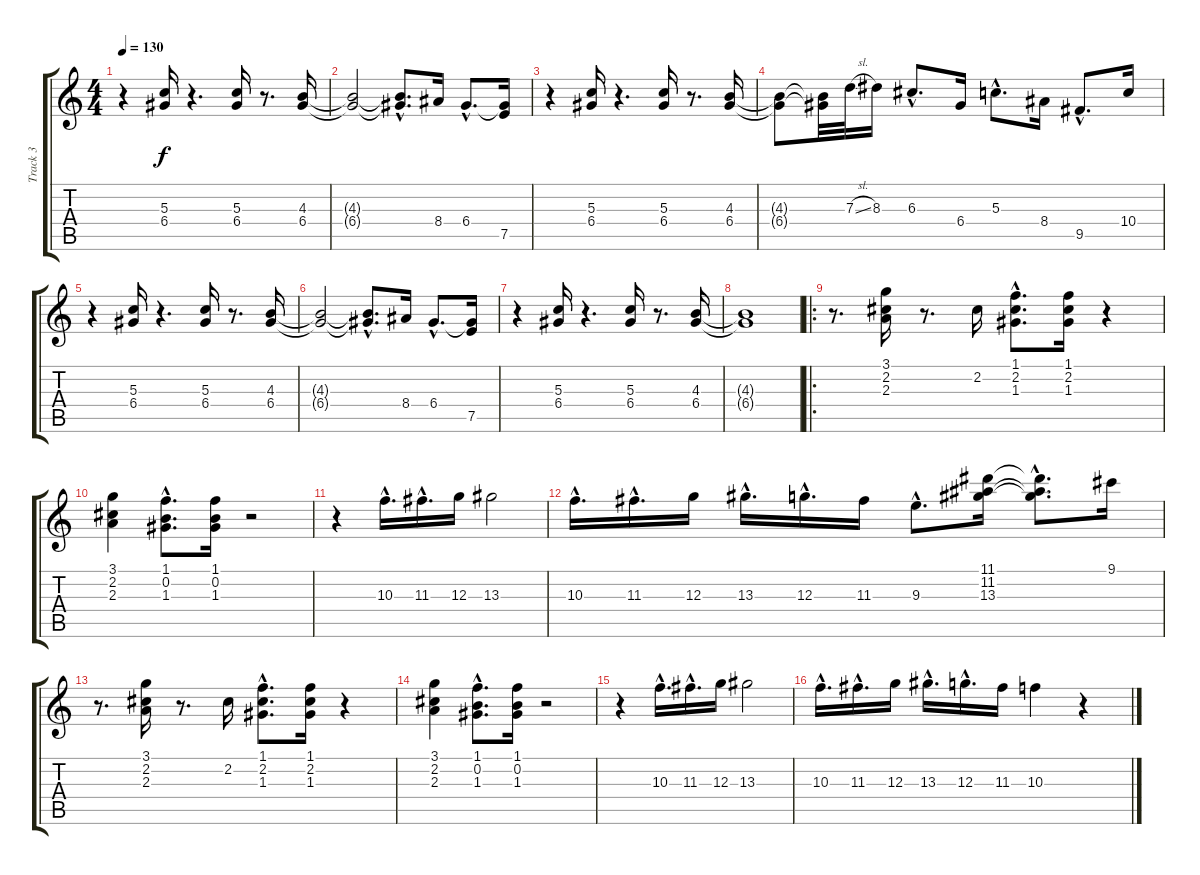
\track ("Track 3" "Track 3") {instrument electricguitarjazz}
\staff {score tabs}
\tuning (E4 B3 G3 D3 A2 E2) {hide}
\ts (4 4)
\tempo 130
\clef g2
\ks c
r.4{dy f instrument electricguitarjazz} (5.3 6.4).16 r.4{d} (5.3 6.4).16 r.8{d} (4.3 6.4).16 |
(4.3{t} 6.4{t}).2 (4.3{hac t} 6.4{hac t}).8{d} 8.4.16 6.4{hac}.8{d} (6.4{t} 7.5).16 |
r.4 (5.3 6.4).16 r.4{d} (5.3 6.4).16 r.8{d} (4.3 6.4).16 |
(4.3{t} 6.4{t}).8 (4.3{t} 6.4{t}).32 7.3{sl}.32 8.3.16 6.3{hac}.8{d} 6.4.16 5.3{hac}.8{d} 8.4.16 9.5{hac}.8{d} 10.4.16 |
r.4 (5.3 6.4).16 r.4{d} (5.3 6.4).16 r.8{d} (4.3 6.4).16 |
(4.3{t} 6.4{t}).2 (4.3{hac t} 6.4{hac t}).8{d} 8.4.16 6.4{hac}.8{d} (6.4{t} 7.5).16 |
r.4 (5.3 6.4).16 r.4{d} (5.3 6.4).16 r.8{d} (4.3 6.4).16 |
(4.3{t} 6.4{t}).1 |
\ro
r.8{d} (3.1 2.2 2.3).16 r.8{d} 2.2.16 (1.1{hac} 2.2{hac} 1.3{hac}).8{d} (1.1 2.2 1.3).16 r.4 |
(3.1 2.2 2.3).4 (1.1{hac} 0.2{hac} 1.3{hac}).8{d} (1.1 0.2 1.3).16 r.2 |
r.4 10.3{hac}.16{d} 11.3{hac}.16{d} 12.3.16 13.3.2 |
10.3{hac}.16{d} 11.3{hac}.16{d} 12.3.16 13.3{hac}.16{d} 12.3{hac}.16{d} 11.3.16 9.3{hac}.8{d} (11.1 11.2 13.3).16 (11.1{hac t} 11.2{hac t} 13.3{hac t}).8{d} 9.1.16 |
r.8{d} (3.1 2.2 2.3).16 r.8{d} 2.2.16 (1.1{hac} 2.2{hac} 1.3{hac}).8{d} (1.1 2.2 1.3).16 r.4 |
(3.1 2.2 2.3).4 (1.1{hac} 0.2{hac} 1.3{hac}).8{d} (1.1 0.2 1.3).16 r.2 |
r.4 10.3{hac}.16{d} 11.3{hac}.16{d} 12.3.16 13.3.2 |
10.3{hac}.16{d} 11.3{hac}.16{d} 12.3.16 13.3{hac}.16{d} 12.3{hac}.16{d} 11.3.16 10.3.4 r.4
